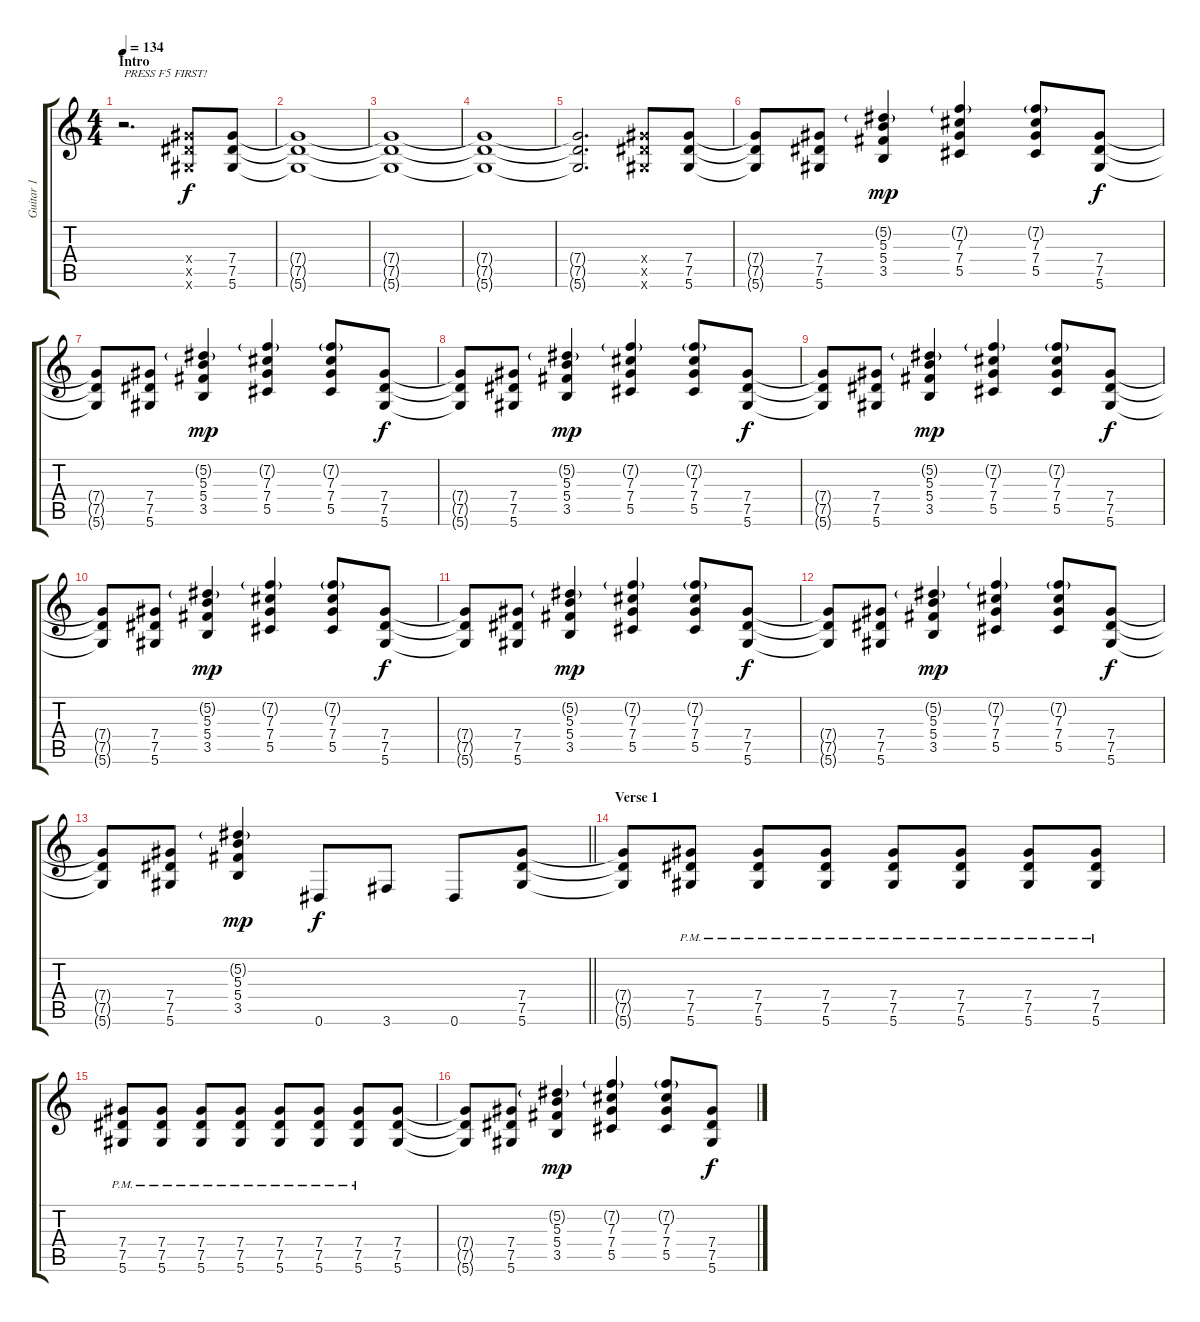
\track ("Guitar 1" "Guitar 1") {instrument overdrivenguitar}
\staff {score tabs}
\tuning (Eb4 Bb3 Gb3 Db3 Ab2 Eb2) {hide}
\ts (4 4)
\section ("" "Intro")
\tempo 134
\clef g2
\ks c
r.2{d txt "PRESS F5 FIRST!" dy f instrument overdrivenguitar} (7.4{x} 7.5{x} 5.6{x}).8 (7.4 7.5 5.6).8 |
(7.4{t} 7.5{t} 5.6{t}).1 |
(7.4{t} 7.5{t} 5.6{t}).1 |
(7.4{t} 7.5{t} 5.6{t}).1 |
(7.4{t} 7.5{t} 5.6{t}).2{d} (7.4{x} 7.5{x} 5.6{x}).8 (7.4 7.5 5.6).8 |
(7.4{t} 7.5{t} 5.6{t}).8 (7.4 7.5 5.6).8 (5.2{g} 5.3 5.4 3.5).4{dy mp} (7.2{g} 7.3 7.4 5.5).4 (7.2{g} 7.3 7.4 5.5).8 (7.4 7.5 5.6).8{dy f} |
(7.4{t} 7.5{t} 5.6{t}).8 (7.4 7.5 5.6).8 (5.2{g} 5.3 5.4 3.5).4{dy mp} (7.2{g} 7.3 7.4 5.5).4 (7.2{g} 7.3 7.4 5.5).8 (7.4 7.5 5.6).8{dy f} |
(7.4{t} 7.5{t} 5.6{t}).8 (7.4 7.5 5.6).8 (5.2{g} 5.3 5.4 3.5).4{dy mp} (7.2{g} 7.3 7.4 5.5).4 (7.2{g} 7.3 7.4 5.5).8 (7.4 7.5 5.6).8{dy f} |
(7.4{t} 7.5{t} 5.6{t}).8 (7.4 7.5 5.6).8 (5.2{g} 5.3 5.4 3.5).4{dy mp} (7.2{g} 7.3 7.4 5.5).4 (7.2{g} 7.3 7.4 5.5).8 (7.4 7.5 5.6).8{dy f} |
(7.4{t} 7.5{t} 5.6{t}).8 (7.4 7.5 5.6).8 (5.2{g} 5.3 5.4 3.5).4{dy mp} (7.2{g} 7.3 7.4 5.5).4 (7.2{g} 7.3 7.4 5.5).8 (7.4 7.5 5.6).8{dy f} |
(7.4{t} 7.5{t} 5.6{t}).8 (7.4 7.5 5.6).8 (5.2{g} 5.3 5.4 3.5).4{dy mp} (7.2{g} 7.3 7.4 5.5).4 (7.2{g} 7.3 7.4 5.5).8 (7.4 7.5 5.6).8{dy f} |
(7.4{t} 7.5{t} 5.6{t}).8 (7.4 7.5 5.6).8 (5.2{g} 5.3 5.4 3.5).4{dy mp} (7.2{g} 7.3 7.4 5.5).4 (7.2{g} 7.3 7.4 5.5).8 (7.4 7.5 5.6).8{dy f} |
\barLineRight lightlight
(7.4{t} 7.5{t} 5.6{t}).8 (7.4 7.5 5.6).8 (5.2{g} 5.3 5.4 3.5).4{dy mp} 0.6.8{dy f} 3.6.8 0.6.8 (7.4 7.5 5.6).8 |
\section ("" "Verse 1")
(7.4{t} 7.5{t} 5.6{t}).8 (7.4{pm} 7.5{pm} 5.6{pm}).8 (7.4{pm} 7.5{pm} 5.6{pm}).8 (7.4{pm} 7.5{pm} 5.6{pm}).8 (7.4{pm} 7.5{pm} 5.6{pm}).8 (7.4{pm} 7.5{pm} 5.6{pm}).8 (7.4{pm} 7.5{pm} 5.6{pm}).8 (7.4{pm} 7.5{pm} 5.6{pm}).8 |
(7.4{pm} 7.5{pm} 5.6{pm}).8 (7.4{pm} 7.5{pm} 5.6{pm}).8 (7.4{pm} 7.5{pm} 5.6{pm}).8 (7.4{pm} 7.5{pm} 5.6{pm}).8 (7.4{pm} 7.5{pm} 5.6{pm}).8 (7.4{pm} 7.5{pm} 5.6{pm}).8 (7.4{pm} 7.5{pm} 5.6{pm}).8 (7.4 7.5 5.6).8 |
(7.4{t} 7.5{t} 5.6{t}).8 (7.4 7.5 5.6).8 (5.2{g} 5.3 5.4 3.5).4{dy mp} (7.2{g} 7.3 7.4 5.5).4 (7.2{g} 7.3 7.4 5.5).8 (7.4 7.5 5.6).8{dy f}
